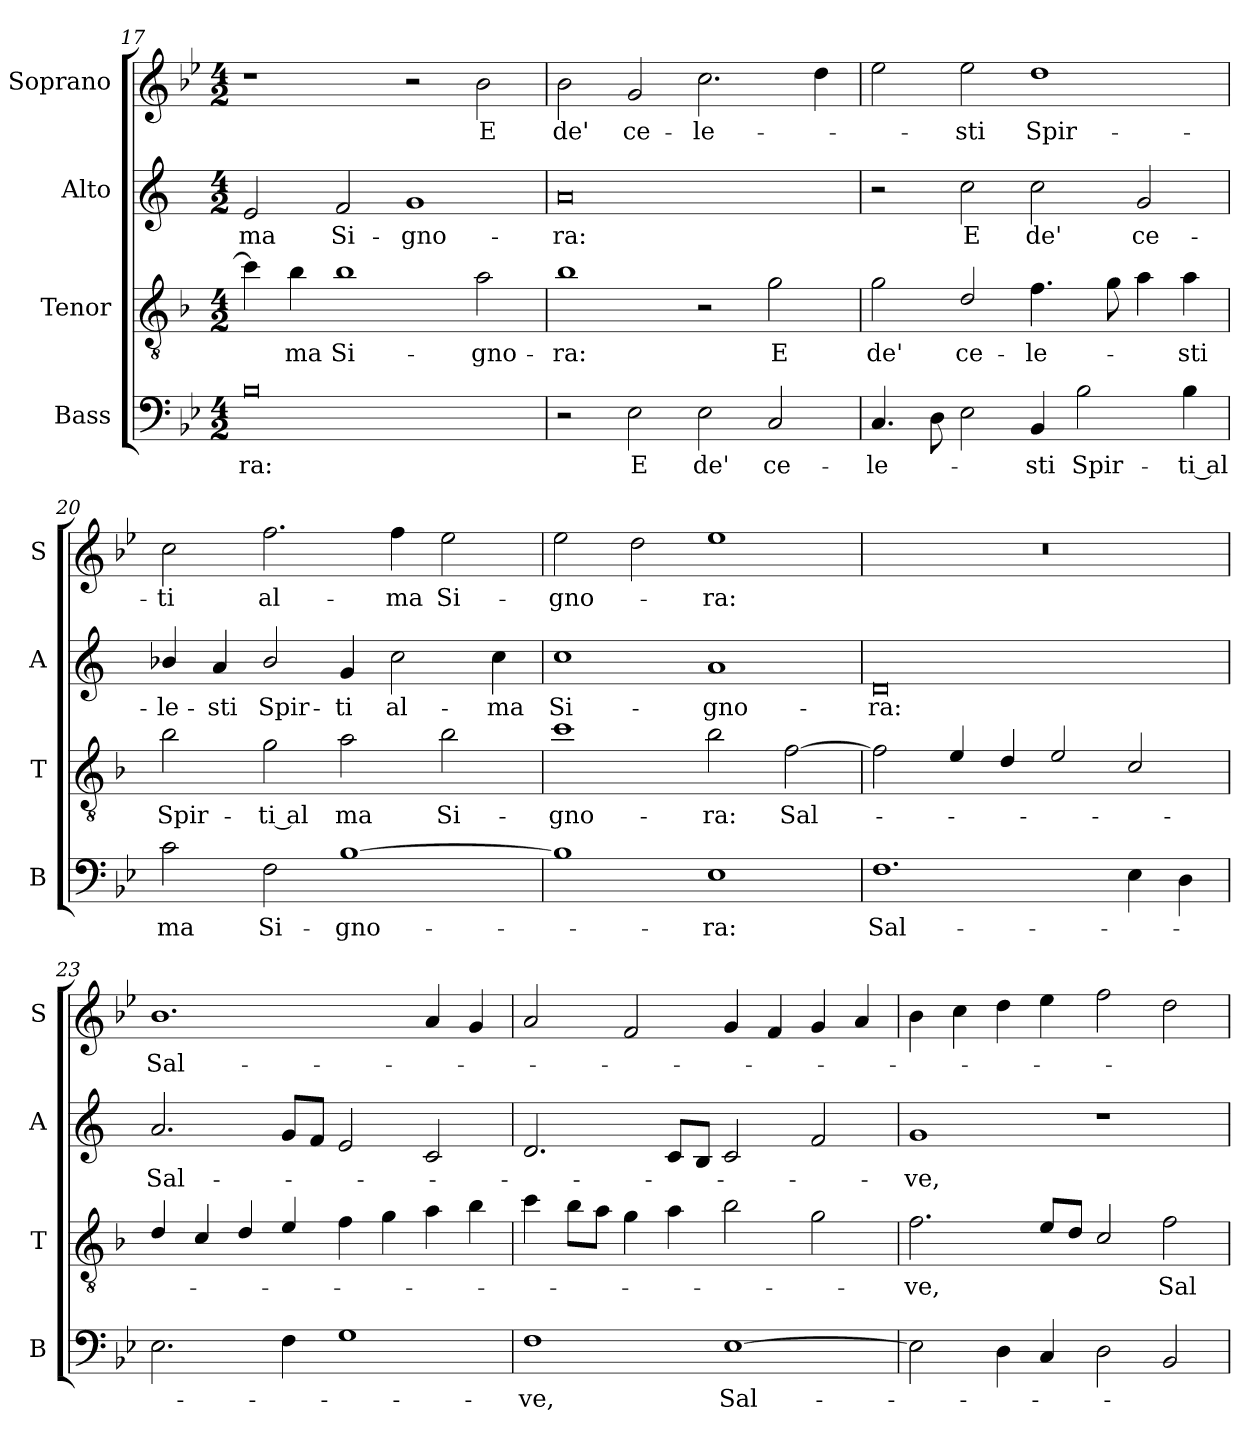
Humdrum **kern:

**kern	**text	**kern	**text	**kern	**text	**kern	**text
*part4	*part4	*part3	*part3	*part2	*part2	*part1	*part1
*staff4	*staff4	*staff3	*staff3	*staff2	*staff2	*staff1	*staff1
*I"Bass	*	*I"Tenor	*	*I"Alto	*	*I"Soprano	*
*I'B	*	*I'T	*	*I'A	*	*I'S	*
!!LO:LB:g=z
*clefF4	*	*clefGv2	*	*clefG2	*	*clefG2	*
*	*	*ITrd4c7	*	*ITrd1c2	*	*	*
*k[b-e-]	*	*k[b-e-]	*	*k[b-e-]	*	*k[b-e-]	*
*B-:	*	*B-:	*	*B-:	*	*B-:	*
*M4/2	*	*M4/2	*	*M4/2	*	*M4/2	*
=17	=17	=17	=17	=17	=17	=17	=17
!	!LO:LY:b	!	!	!	!LO:LY:b	!	!
0B-	-ra:	4f\]	.	2d/	-ma	1r	.
!	!	!	!LO:LY:b	!	!	!	!
.	.	4e-\	-ma	.	.	.	.
!	!	!	!LO:LY:b	!	!LO:LY:b	!	!
.	.	1e-	Si-	2e-/	Si-	.	.
!	!	!	!	!	!LO:LY:b	!	!
.	.	.	.	1f	-gno-	2r	.
!	!	!	!LO:LY:b	!	!	!	!LO:LY:b
.	.	2d\	-gno-	.	.	2b-\	E
=18	=18	=18	=18	=18	=18	=18	=18
!	!	!	!LO:LY:b	!	!LO:LY:b	!	!LO:LY:b
2r	.	1e-	-ra:	0g	-ra:	2b-\	de'
!	!LO:LY:b	!	!	!	!	!	!LO:LY:b
2E-\	E	.	.	.	.	2g/	ce-
!	!LO:LY:b	!	!	!	!	!	!LO:LY:b
2E-\	de'	2r	.	.	.	2.cc\	-le-
!	!LO:LY:b	!	!LO:LY:b	!	!	!	!
2C/	ce-	2c\	E	.	.	.	.
.	.	.	.	.	.	4dd\	.
=19	=19	=19	=19	=19	=19	=19	=19
!	!LO:LY:b	!	!LO:LY:b	!	!	!	!
4.C/	-le-	2c\	de'	2r	.	2ee-\	.
8D\	.	.	.	.	.	.	.
!	!	!	!LO:LY:b	!	!LO:LY:b	!	!LO:LY:b
2E-\	.	2G/	ce-	2b-\	E	2ee-\	-sti
!	!LO:LY:b	!	!LO:LY:b	!	!LO:LY:b	!	!LO:LY:b
4BB-/	-sti	4.B-\	-le-	2b-\	de'	1dd	Spir-
!	!LO:LY:b	!	!	!	!	!	!
2B-\	Spir-	.	.	.	.	.	.
.	.	8c\	.	.	.	.	.
!	!	!	!	!	!LO:LY:b	!	!
.	.	4d\	.	2f/	ce-	.	.
!	!LO:LY:b	!	!LO:LY:b	!	!	!	!
4B-\	-ti al	4d\	-sti	.	.	.	.
=20	=20	=20	=20	=20	=20	=20	=20
!	!LO:LY:b	!	!LO:LY:b	!	!LO:LY:b	!	!LO:LY:b
2c\	ma	2e-\	Spir-	4a-X/	-le-	2cc\	-ti
!	!	!	!	!	!LO:LY:b	!	!
.	.	.	.	4g/	-sti	.	.
!	!LO:LY:b	!	!LO:LY:b	!	!LO:LY:b	!	!LO:LY:b
2F\	Si-	2c\	-ti al	2a-/	Spir-	2.ff\	al-
!	!LO:LY:b	!	!LO:LY:b	!	!LO:LY:b	!	!
[1B-	-gno-	2d\	ma	4f/	-ti	.	.
!	!	!	!	!	!LO:LY:b	!	!LO:LY:b
.	.	.	.	2b-\	al-	4ff\	-ma
!	!	!	!LO:LY:b	!	!	!	!LO:LY:b
.	.	2e-\	Si-	.	.	2ee-\	Si-
!	!	!	!	!	!LO:LY:b	!	!
.	.	.	.	4b-\	-ma	.	.
!!LO:LB:g=z
=21	=21	=21	=21	=21	=21	=21	=21
!	!	!	!LO:LY:b	!	!LO:LY:b	!	!LO:LY:b
1B-]	.	1f	-gno-	1b-	Si-	2ee-\	-gno-
.	.	.	.	.	.	2dd\	.
!	!LO:LY:b	!	!LO:LY:b	!	!LO:LY:b	!	!LO:LY:b
1E-	-ra:	2e-\	-ra:	1g	-gno-	1ee-	-ra:
!	!	!	!LO:LY:b	!	!	!	!
.	.	[2B-\	Sal-	.	.	.	.
=22	=22	=22	=22	=22	=22	=22	=22
!	!LO:LY:b	!	!	!	!LO:LY:b	!	!
1.F	Sal-	2B-\]	.	0c	-ra:	0r	.
.	.	4A/	.	.	.	.	.
.	.	4G/	.	.	.	.	.
.	.	2A/	.	.	.	.	.
4E-\	.	2F/	.	.	.	.	.
4D\	.	.	.	.	.	.	.
=23	=23	=23	=23	=23	=23	=23	=23
!	!	!	!	!	!LO:LY:b	!	!LO:LY:b
2.E-\	.	4G/	.	2.g/	Sal-	1.b-	Sal-
.	.	4F/	.	.	.	.	.
.	.	4G/	.	.	.	.	.
4F\	.	4A/	.	8f/L	.	.	.
.	.	.	.	8e-/J	.	.	.
1G	.	4B-\	.	2d/	.	.	.
.	.	4c\	.	.	.	.	.
.	.	4d\	.	2B-/	.	4a/	.
.	.	4e-\	.	.	.	4g/	.
=24	=24	=24	=24	=24	=24	=24	=24
!	!LO:LY:b	!	!	!	!	!	!
1F	-ve,	4f\	.	2.c/	.	2a/	.
.	.	8e-\L	.	.	.	.	.
.	.	8d\J	.	.	.	.	.
.	.	4c\	.	.	.	2f/	.
.	.	4d\	.	8B-/L	.	.	.
.	.	.	.	8A/J	.	.	.
!	!LO:LY:b	!	!	!	!	!	!
[1E-	Sal-	2e-\	.	2B-/	.	4g/	.
.	.	.	.	.	.	4f/	.
.	.	2c\	.	2e-/	.	4g/	.
.	.	.	.	.	.	4a/	.
!!LO:LB:g=z
=25	=25	=25	=25	=25	=25	=25	=25
!	!	!	!LO:LY:b	!	!LO:LY:b	!	!
2E-\]	.	2.B-\	-ve,	1f	-ve,	4b-\	.
.	.	.	.	.	.	4cc\	.
4D\	.	.	.	.	.	4dd\	.
4C/	.	8A/L	.	.	.	4ee-\	.
.	.	8G/J	.	.	.	.	.
2D\	.	2F/	.	1r	.	2ff\	.
!	!	!	!LO:LY:b	!	!	!	!
2BB-/	.	2B-\	Sal-	.	.	2dd\	.
=	=	=	=	=	=	=	=
*-	*-	*-	*-	*-	*-	*-	*-
